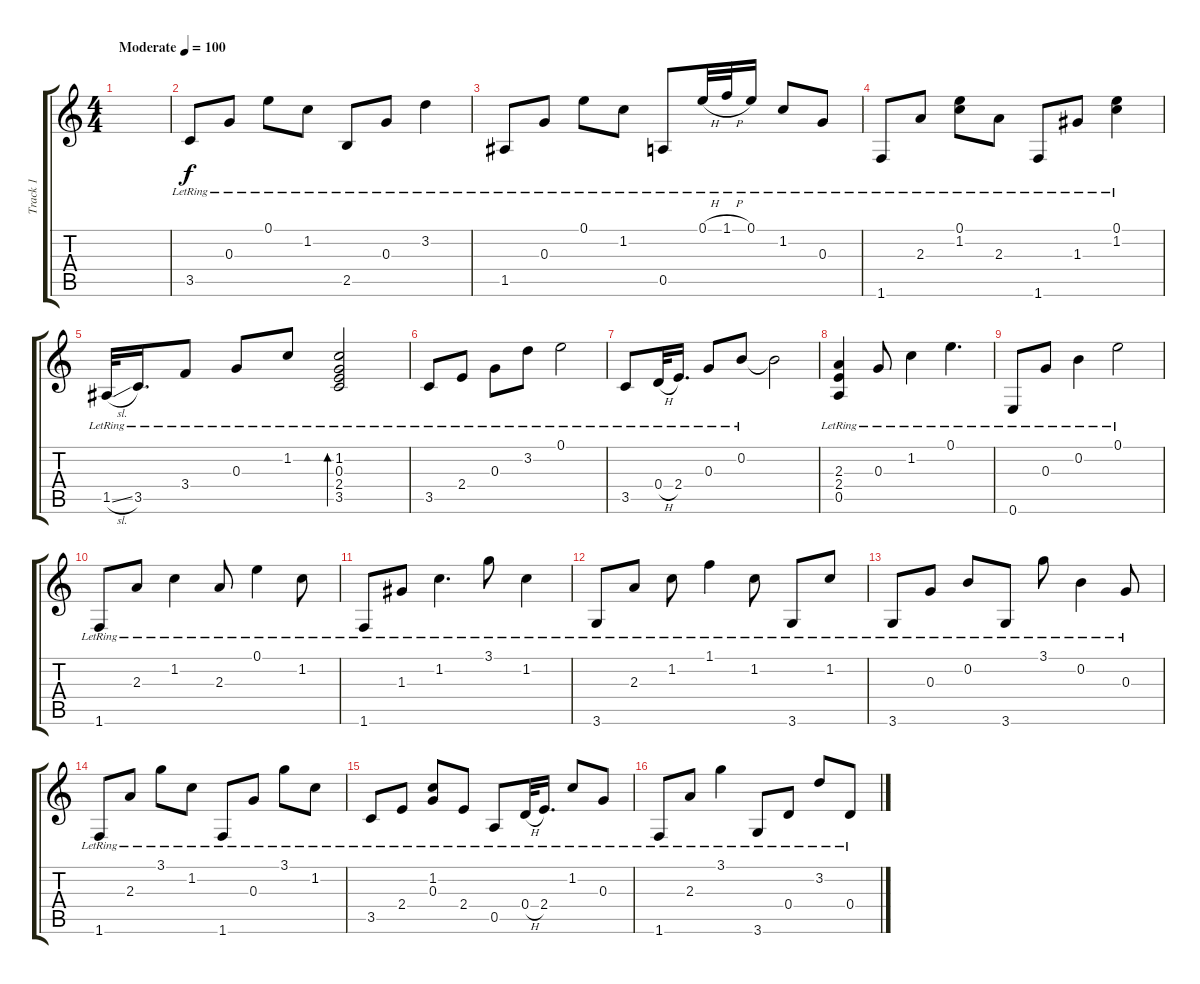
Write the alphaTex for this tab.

\track ("Track 1" "Track 1") {instrument acousticguitarnylon}
\staff {score tabs}
\tuning (E4 B3 G3 D3 A2 E2) {hide}
\ts (4 4)
\tempo (100 "Moderate")
\clef g2
\ks c
|
3.5{lr}.8 0.3{lr}.8 0.1{lr}.8 1.2{lr}.8 2.5{lr}.8 0.3{lr}.8 3.2{lr}.4 |
1.5{lr}.8 0.3{lr}.8 0.1{lr}.8 1.2{lr}.8 0.5{lr}.8 0.1{h lr}.32 1.1{h lr}.32 0.1{lr}.16 1.2{lr}.8 0.3{lr}.8 |
1.6{lr}.8 2.3{lr}.8 (0.1{lr} 1.2{lr}).8 2.3{lr}.8 1.6{lr}.8 1.3{lr}.8 (0.1{lr} 1.2{lr}).4 |
1.5{sl lr}.32 3.5{lr}.16{d} 3.4{lr}.8 0.3{lr}.8 1.2{lr}.8 (1.2{lr} 0.3{lr} 2.4{lr} 3.5{lr}).2{bd 120} |
3.5{lr}.8 2.4{lr}.8 0.3{lr}.8 3.2{lr}.8 0.1{lr}.2 |
3.5{lr}.8 0.4{h lr}.32 2.4{lr}.16{d} 0.3{lr}.8 0.2{lr}.8 0.2{t}.2 |
(2.3{lr} 2.4{lr} 0.5{lr}).4 0.3{lr}.8 1.2{lr}.4 0.1{lr}.4{d} |
0.6{lr}.8 0.3{lr}.8 0.2{lr}.4 0.1{lr}.2 |
1.6{lr}.8 2.3{lr}.8 1.2{lr}.4 2.3{lr}.8 0.1{lr}.4 1.2{lr}.8 |
1.6{lr}.8 1.3{lr}.8 1.2{lr}.4{d} 3.1{lr}.8 1.2{lr}.4 |
3.6{lr}.8 2.3{lr}.8 1.2{lr}.8 1.1{lr}.4 1.2{lr}.8 3.6{lr}.8 1.2{lr}.8 |
3.6{lr}.8 0.3{lr}.8 0.2{lr}.8 3.6{lr}.8 3.1{lr}.8 0.2{lr}.4 0.3{lr}.8 |
1.6{lr}.8 2.3{lr}.8 3.1{lr}.8 1.2{lr}.8 1.6{lr}.8 0.3{lr}.8 3.1{lr}.8 1.2{lr}.8 |
3.5{lr}.8 2.4{lr}.8 (1.2{lr} 0.3{lr}).8 2.4{lr}.8 0.5{lr}.8 0.4{h lr}.32 2.4{lr}.16{d} 1.2{lr}.8 0.3{lr}.8 |
1.6{lr}.8 2.3{lr}.8 3.1{lr}.4 3.6{lr}.8 0.4{lr}.8 3.2{lr}.8 0.4{lr}.8
